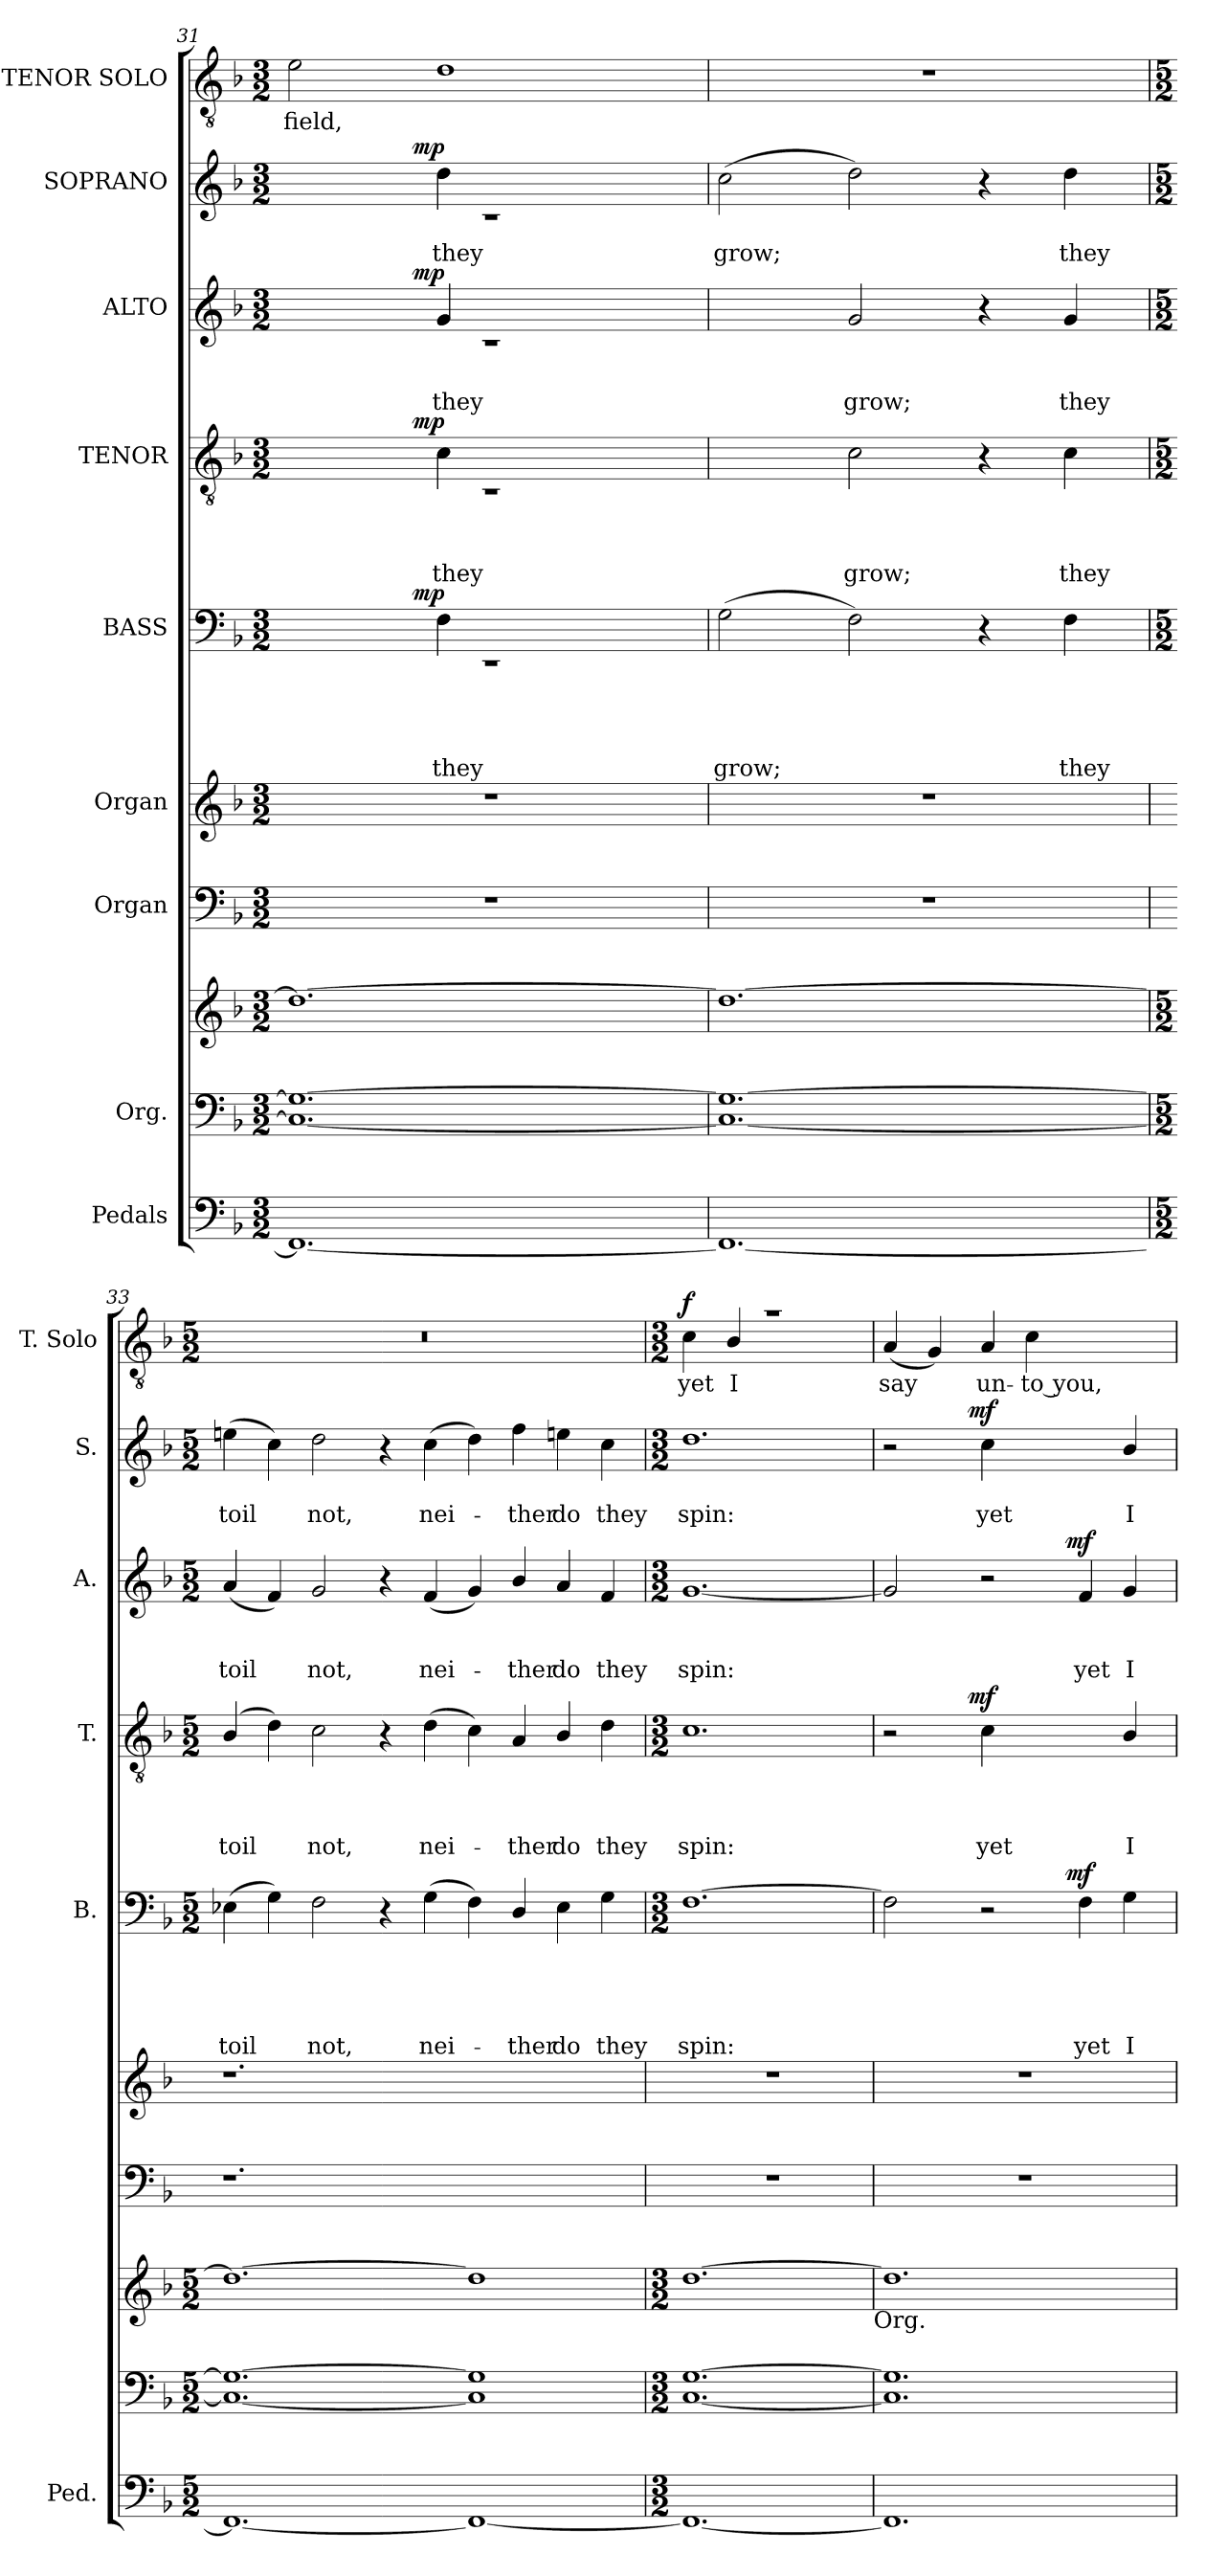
**kern	**kern	**kern	**kern	**kern	**kern	**text	**text	**text	**text	**text	**dynam	**kern	**text	**text	**text	**text	**dynam	**kern	**text	**text	**text	**dynam	**kern	**text	**text	**dynam	**kern	**text	**dynam
*part9	*part8	*part8	*part7	*part6	*part5	*part5	*part5	*part5	*part5	*part5	*part5	*part4	*part4	*part4	*part4	*part4	*part4	*part3	*part3	*part3	*part3	*part3	*part2	*part2	*part2	*part2	*part1	*part1	*part1
*staff10	*staff9	*staff8	*staff7	*staff6	*staff5	*staff5	*staff5	*staff5	*staff5	*staff5	*staff5	*staff4	*staff4	*staff4	*staff4	*staff4	*staff4	*staff3	*staff3	*staff3	*staff3	*staff3	*staff2	*staff2	*staff2	*staff2	*staff1	*staff1	*staff1
*I"Pedals	*I"Org.	*	*I"Organ	*I"Organ	*I"BASS	*	*	*	*	*	*	*I"TENOR	*	*	*	*	*	*I"ALTO	*	*	*	*	*I"SOPRANO	*	*	*	*I"TENOR SOLO	*	*
*I'Ped.	*	*	*	*	*I'B.	*	*	*	*	*	*	*I'T.	*	*	*	*	*	*I'A.	*	*	*	*	*I'S.	*	*	*	*I'T. Solo	*	*
*clefF4	*clefF4	*clefG2	*clefF4	*clefG2	*clefF4	*	*	*	*	*	*	*clefGv2	*	*	*	*	*	*clefG2	*	*	*	*	*clefG2	*	*	*	*clefGv2	*	*
*k[b-]	*k[b-]	*k[b-]	*k[b-]	*k[b-]	*k[b-]	*	*	*	*	*	*	*k[b-]	*	*	*	*	*	*k[b-]	*	*	*	*	*k[b-]	*	*	*	*k[b-]	*	*
*F:	*F:	*F:	*F:	*F:	*F:	*	*	*	*	*	*	*F:	*	*	*	*	*	*F:	*	*	*	*	*F:	*	*	*	*F:	*	*
*M3/2	*M3/2	*M3/2	*M3/2	*M3/2	*M3/2	*	*	*	*	*	*	*M3/2	*	*	*	*	*	*M3/2	*	*	*	*	*M3/2	*	*	*	*M3/2	*	*
=31	=31	=31	=31	=31	=31	=31	=31	=31	=31	=31	=31	=31	=31	=31	=31	=31	=31	=31	=31	=31	=31	=31	=31	=31	=31	=31	=31	=31	=31
*	*	*	*	*	*^	*	*	*	*	*	*	*^	*	*	*	*	*	*^	*	*	*	*	*^	*	*	*	*	*	*
!	!	!	!	!	!	!LO:N:vis=1	!	!	!	!	!	!	!	!LO:N:vis=1	!	!	!	!	!	!	!LO:N:vis=1	!	!	!	!	!	!LO:N:vis=1	!	!	!	!	!LO:LY:b	!
*	*	*	*	*	*^	*^	*	*	*	*	*	*	*^	*^	*	*	*	*	*	*^	*^	*	*	*	*	*^	*^	*	*	*	*	*	*
1.FF_	1.C_ 1.G_	1.dd_	1.r	1.r	4...ryy	1.rEE	2ryy	2ryy	.	.	.	.	.	.	4...ryy	1.rC	2ryy	2ryy	.	.	.	.	.	4...ryy	1.rc	2ryy	2ryy	.	.	.	.	4...ryy	1.rc	2ryy	2ryy	.	.	.	2e\	field,	.
!	!	!	!	!	!	!	!	!	!	!	!	!	!	!LO:DY:a	!	!	!	!	!	!	!	!	!LO:DY:a	!	!	!	!	!	!	!	!LO:DY:a	!	!	!	!	!	!	!LO:DY:a	!	!	!
.	.	.	.	.	1ryy	.	.	.	.	.	.	.	.	mp	1ryy	.	.	.	.	.	.	.	mp	1ryy	.	.	.	.	.	.	mp	1ryy	.	.	.	.	.	mp	.	.	.
!	!	!	!	!	!	!	!	!	!	!	!	!	!LO:LY:b	!	!	!	!	!	!	!	!	!	!	!	!	!	!	!	!	!	!	!	!	!	!	!	!	!	!	!	!
!	!	!	!	!	!	!	!	!	!	!	!	!	!LO:LY:b	!	!	!	!	!	!	!	!	!LO:LY:b	!	!	!	!	!	!	!	!	!	!	!	!	!	!	!	!	!	!	!
!	!	!	!	!	!	!	!	!	!	!	!	!	!	!	!	!	!	!	!	!	!	!LO:LY:b	!	!	!	!	!	!	!	!LO:LY:b	!	!	!	!	!	!	!	!	!	!	!
!	!	!	!	!	!	!	!	!	!	!	!	!	!	!	!	!	!	!	!	!	!	!	!	!	!	!	!	!	!	!LO:LY:b	!	!	!	!	!	!	!LO:LY:b	!	!	!	!
!	!	!	!	!	!	!	!	!	!	!	!	!	!	!	!	!	!	!	!	!	!	!	!	!	!	!	!	!	!	!	!	!	!	!	!	!	!LO:LY:b	!	!	!	!
.	.	.	.	.	.	.	4F\	4F\	.	.	.	.	they	.	.	.	4c\	4c\	.	.	.	they	.	.	.	4g/	4g/	.	.	they	.	.	.	4dd\	4dd\	.	they	.	1d	.	.
.	.	.	.	.	.	.	2.ryy	2.ryy	.	.	.	.	.	.	.	.	2.ryy	2.ryy	.	.	.	.	.	.	.	2.ryy	2.ryy	.	.	.	.	.	.	2.ryy	2.ryy	.	.	.	.	.	.
.	.	.	.	.	32ryy	.	.	.	.	.	.	.	.	.	32ryy	.	.	.	.	.	.	.	.	32ryy	.	.	.	.	.	.	.	32ryy	.	.	.	.	.	.	.	.	.
*	*	*	*	*	*v	*v	*v	*v	*	*	*	*	*	*	*	*	*	*	*	*	*	*	*	*v	*v	*v	*v	*	*	*	*	*v	*v	*v	*v	*	*	*	*	*	*
*	*	*	*	*	*	*	*	*	*	*	*	*v	*v	*v	*v	*	*	*	*	*	*	*	*	*	*	*	*	*	*	*	*	*
=32	=32	=32	=32	=32	=32	=32	=32	=32	=32	=32	=32	=32	=32	=32	=32	=32	=32	=32	=32	=32	=32	=32	=32	=32	=32	=32	=32	=32	=32
!	!	!	!	!	!	!	!	!	!	!LO:LY:b	!	!	!	!	!	!	!	!	!	!	!	!	!	!	!LO:LY:b	!	!	!	!
1.FF_	1.C_ 1.G_	1.dd_	1.r	1.r	(>2G\	.	.	.	.	grow;	.	2ryy	.	.	.	.	.	2ryy	.	.	.	.	(>2cc\	.	grow;	.	1.r	.	.
!	!	!	!	!	!	!	!	!	!	!	!	!	!	!	!	!LO:LY:b:rj	!	!	!	!	!LO:LY:b:rj	!	!	!	!	!	!	!	!
.	.	.	.	.	2F\)	.	.	.	.	.	.	2c\	.	.	.	grow;	.	2g/	.	.	grow;	.	2dd\)	.	.	.	.	.	.
.	.	.	.	.	4r	.	.	.	.	.	.	4r	.	.	.	.	.	4r	.	.	.	.	4r	.	.	.	.	.	.
!	!	!	!	!	!	!	!	!	!	!LO:LY:b	!	!	!	!	!	!LO:LY:b	!	!	!	!	!LO:LY:b	!	!	!	!LO:LY:b	!	!	!	!
.	.	.	.	.	4F\	.	.	.	.	they	.	4c\	.	.	.	they	.	4g/	.	.	they	.	4dd\	.	they	.	.	.	.
=33	=33	=33	=33	=33	=33	=33	=33	=33	=33	=33	=33	=33	=33	=33	=33	=33	=33	=33	=33	=33	=33	=33	=33	=33	=33	=33	=33	=33	=33
*M5/2	*M5/2	*M5/2	*	*	*M5/2	*	*	*	*	*	*	*M5/2	*	*	*	*	*	*M5/2	*	*	*	*	*M5/2	*	*	*	*M5/2	*	*
!	!	!	!	!	!	!	!	!	!	!LO:LY:b	!	!	!	!	!	!LO:LY:b	!	!	!	!	!LO:LY:b	!	!	!	!LO:LY:b	!	!LO:N:vis=1	!	!
1.FF_	1.C_ 1.G_	1.dd_	1.r	1.r	(>4E-X\	.	.	.	.	toil	.	(<4B-/	.	.	.	toil	.	(<4a/	.	.	toil	.	(>4eeni\	.	toil	.	2%5r	.	.
.	.	.	.	.	4G\)	.	.	.	.	.	.	4d\)	.	.	.	.	.	4f/)	.	.	.	.	4cc\)	.	.	.	.	.	.
!	!	!	!	!	!	!	!	!	!	!LO:LY:b	!	!	!	!	!	!LO:LY:b	!	!	!	!	!LO:LY:b	!	!	!	!LO:LY:b	!	!	!	!
.	.	.	.	.	2F\	.	.	.	.	not,	.	2c\	.	.	.	not,	.	2g/	.	.	not,	.	2dd\	.	not,	.	.	.	.
.	.	.	.	.	4r	.	.	.	.	.	.	4r	.	.	.	.	.	4r	.	.	.	.	4r	.	.	.	.	.	.
!	!	!	!	!	!	!	!	!	!	!LO:LY:b	!	!	!	!	!	!LO:LY:b	!	!	!	!	!LO:LY:b	!	!	!	!LO:LY:b	!	!	!	!
.	.	.	.	.	(>4G\	.	.	.	.	nei-	.	(>4d\	.	.	.	nei-	.	(<4f/	.	.	nei-	.	(>4cc\	.	nei-	.	.	.	.
1FF_	1C] 1G]	1dd]	1ryy	1ryy	4F\)	.	.	.	.	.	.	4c\)	.	.	.	.	.	4g/)	.	.	.	.	4dd\)	.	.	.	.	.	.
!	!	!	!	!	!	!	!	!	!	!LO:LY:b	!	!	!	!	!	!LO:LY:b	!	!	!	!	!LO:LY:b	!	!	!	!LO:LY:b	!	!	!	!
.	.	.	.	.	4D/	.	.	.	.	-ther	.	4A/	.	.	.	-ther	.	4b-/	.	.	-ther	.	4ff\	.	-ther	.	.	.	.
!	!	!	!	!	!	!	!	!	!	!LO:LY:b	!	!	!	!	!	!LO:LY:b	!	!	!	!	!LO:LY:b	!	!	!	!LO:LY:b	!	!	!	!
.	.	.	.	.	4E-\	.	.	.	.	do	.	4B-/	.	.	.	do	.	4a/	.	.	do	.	4een\	.	do	.	.	.	.
!	!	!	!	!	!	!	!	!	!	!LO:LY:b	!	!	!	!	!	!LO:LY:b	!	!	!	!	!LO:LY:b	!	!	!	!LO:LY:b	!	!	!	!
.	.	.	.	.	4G\	.	.	.	.	they	.	4d\	.	.	.	they	.	4f/	.	.	they	.	4cc\	.	they	.	.	.	.
!!LO:PB:g=z
=34	=34	=34	=34	=34	=34	=34	=34	=34	=34	=34	=34	=34	=34	=34	=34	=34	=34	=34	=34	=34	=34	=34	=34	=34	=34	=34	=34	=34	=34
*M3/2	*M3/2	*M3/2	*	*	*M3/2	*	*	*	*	*	*	*M3/2	*	*	*	*	*	*M3/2	*	*	*	*	*M3/2	*	*	*	*M3/2	*	*
!	!	!	!	!	!	!	!	!	!	!LO:LY:b	!	!	!	!	!	!LO:LY:b	!	!	!	!	!LO:LY:b	!	!	!	!LO:LY:b	!	!LO:N:vis=1	!LO:LY:b	!LO:DY:a
*	*	*	*	*	*	*	*	*	*	*	*	*	*	*	*	*	*	*	*	*	*	*	*	*	*	*	*^	*	*
1.FF_	[<1.C [>1.G	[>1.dd	1.r	1.r	[>1.F	.	.	.	.	spin:	.	1.c	.	.	.	spin:	.	[<1.g	.	.	spin:	.	1.dd	.	spin:	.	1.ra	4c\	yet	f
!	!	!	!	!	!	!	!	!	!	!	!	!	!	!	!	!	!	!	!	!	!	!	!	!	!	!	!	!	!LO:LY:b	!
.	.	.	.	.	.	.	.	.	.	.	.	.	.	.	.	.	.	.	.	.	.	.	.	.	.	.	.	4B-/	I	.
.	.	.	.	.	.	.	.	.	.	.	.	.	.	.	.	.	.	.	.	.	.	.	.	.	.	.	.	1ryy	.	.
!	!	!LO:TX:b:t=Org.	!	!	!	!	!	!	!	!	!	!	!	!	!	!	!	!	!	!	!	!	!	!	!	!	!	!	!	!
=35	=35	=35	=35	=35	=35	=35	=35	=35	=35	=35	=35	=35	=35	=35	=35	=35	=35	=35	=35	=35	=35	=35	=35	=35	=35	=35	=35	=35	=35	=35
!	!	!	!	!	!	!	!	!	!	!	!	!	!	!	!	!	!	!	!	!	!	!	!	!	!	!	!	!	!LO:LY:b	!
*	*	*	*	*	*^	*	*	*	*	*	*	*^	*	*	*	*	*	*^	*	*	*	*	*^	*	*	*	*v	*v	*	*
1.FF]	1.C] 1.G]	1.dd]	1.r	1.r	2F\]	2ryy	.	.	.	.	.	.	2r	4...ryy	.	.	.	.	.	2g/]	2ryy	.	.	.	.	2r	4...ryy	.	.	.	(<4A/	say	.
.	.	.	.	.	.	.	.	.	.	.	.	.	.	.	.	.	.	.	.	.	.	.	.	.	.	.	.	.	.	.	4G/)	.	.
!	!	!	!	!	!	!	!	!	!	!	!	!	!	!	!	!	!	!	!LO:DY:a	!	!	!	!	!	!	!	!	!	!	!LO:DY:a	!	!	!
.	.	.	.	.	.	.	.	.	.	.	.	.	.	1ryy	.	.	.	.	mf	.	.	.	.	.	.	.	1ryy	.	.	mf	.	.	.
!	!	!	!	!	!	!	!	!	!	!	!	!	!	!	!	!	!	!LO:LY:b	!	!	!	!	!	!	!	!	!	!	!LO:LY:b	!	!	!LO:LY:b	!
.	.	.	.	.	2r	4...ryy	.	.	.	.	.	.	4c\	.	.	.	.	yet	.	2r	4...ryy	.	.	.	.	4cc\	.	.	yet	.	4A/	un-	.
!	!	!	!	!	!	!	!	!	!	!	!	!	!	!	!	!	!	!	!	!	!	!	!	!	!	!	!	!	!	!	!	!LO:LY:b	!
.	.	.	.	.	.	.	.	.	.	.	.	.	2ryy	.	.	.	.	.	.	.	.	.	.	.	.	2ryy	.	.	.	.	4c\	-to you,	.
!	!	!	!	!	!	!	!	!	!	!	!	!LO:DY:a	!	!	!	!	!	!	!	!	!	!	!	!	!LO:DY:a	!	!	!	!	!	!	!	!
.	.	.	.	.	.	2ryy	.	.	.	.	.	mf	.	.	.	.	.	.	.	.	2ryy	.	.	.	mf	.	.	.	.	.	.	.	.
!	!	!	!	!	!	!	!	!	!	!	!LO:LY:b	!	!	!	!	!	!	!	!	!	!	!	!	!LO:LY:b	!	!	!	!	!	!	!	!	!
.	.	.	.	.	4F\	.	.	.	.	.	yet	.	.	.	.	.	.	.	.	4f/	.	.	.	yet	.	.	.	.	.	.	2ryy	.	.
!	!	!	!	!	!	!	!	!	!	!	!LO:LY:b	!	!	!	!	!	!	!LO:LY:b	!	!	!	!	!	!LO:LY:b	!	!	!	!	!LO:LY:b	!	!	!	!
.	.	.	.	.	4G\	.	.	.	.	.	I	.	4B-/	.	.	.	.	I	.	4g/	.	.	.	I	.	4b-/	.	.	I	.	.	.	.
.	.	.	.	.	.	32ryy	.	.	.	.	.	.	.	32ryy	.	.	.	.	.	.	32ryy	.	.	.	.	.	32ryy	.	.	.	.	.	.
*	*	*	*	*	*v	*v	*	*	*	*	*	*	*	*	*	*	*	*	*	*v	*v	*	*	*	*	*v	*v	*	*	*	*	*	*
*	*	*	*	*	*	*	*	*	*	*	*	*v	*v	*	*	*	*	*	*	*	*	*	*	*	*	*	*	*	*	*
=	=	=	=	=	=	=	=	=	=	=	=	=	=	=	=	=	=	=	=	=	=	=	=	=	=	=	=	=	=
*-	*-	*-	*-	*-	*-	*-	*-	*-	*-	*-	*-	*-	*-	*-	*-	*-	*-	*-	*-	*-	*-	*-	*-	*-	*-	*-	*-	*-	*-
